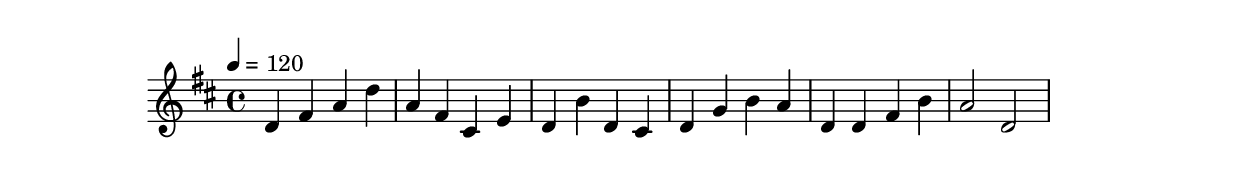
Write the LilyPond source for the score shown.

\score {
	\header
	{
		title = "survey5Major"
		subtitle = "2019-04-15"
		composer = "Daniel Ackermans"
	}

	\new Staff {
		\key d \major
		\clef "treble"
		\time 4/4
		\tempo 4 = 120
		d'4 fis' a' d'' a' fis' cis' e' d' b' d' cis' d' g' b' a' d' d' fis' b' a'2 d'
	}
	\layout { }
	\midi { }
}
